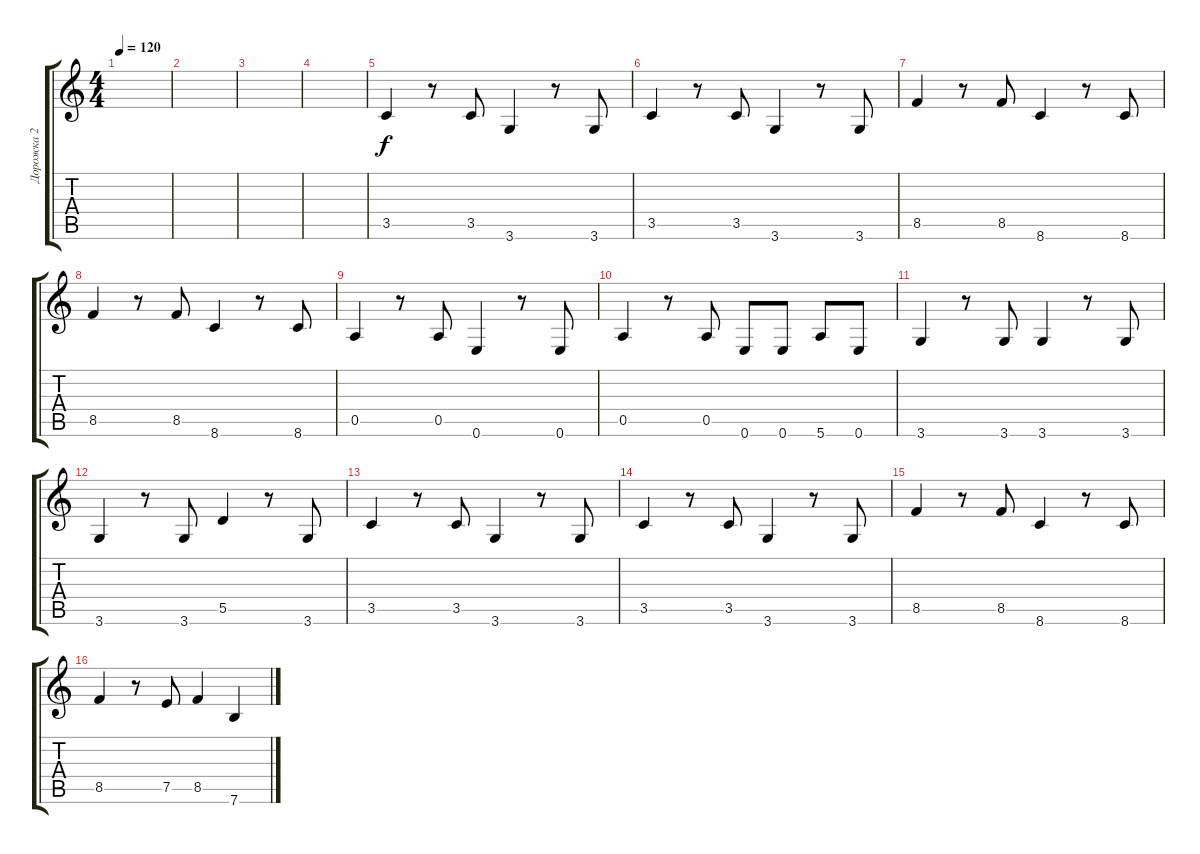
\track ("Дорожка 2" "Дорожка 2") {instrument synthbass1}
\staff {score tabs}
\tuning (E4 B3 G3 D3 A2 E2) {hide}
\ts (4 4)
\tempo 120
\clef g2
\ks c
|
|
|
|
3.5.4 r.8 3.5.8 3.6.4 r.8 3.6.8 |
3.5.4 r.8 3.5.8 3.6.4 r.8 3.6.8 |
8.5.4 r.8 8.5.8 8.6.4 r.8 8.6.8 |
8.5.4 r.8 8.5.8 8.6.4 r.8 8.6.8 |
0.5.4 r.8 0.5.8 0.6.4 r.8 0.6.8 |
0.5.4 r.8 0.5.8 0.6.8 0.6.8 5.6.8 0.6.8 |
3.6.4 r.8 3.6.8 3.6.4 r.8 3.6.8 |
3.6.4 r.8 3.6.8 5.5.4 r.8 3.6.8 |
3.5.4 r.8 3.5.8 3.6.4 r.8 3.6.8 |
3.5.4 r.8 3.5.8 3.6.4 r.8 3.6.8 |
8.5.4 r.8 8.5.8 8.6.4 r.8 8.6.8 |
8.5.4 r.8 7.5.8 8.5.4 7.6.4
